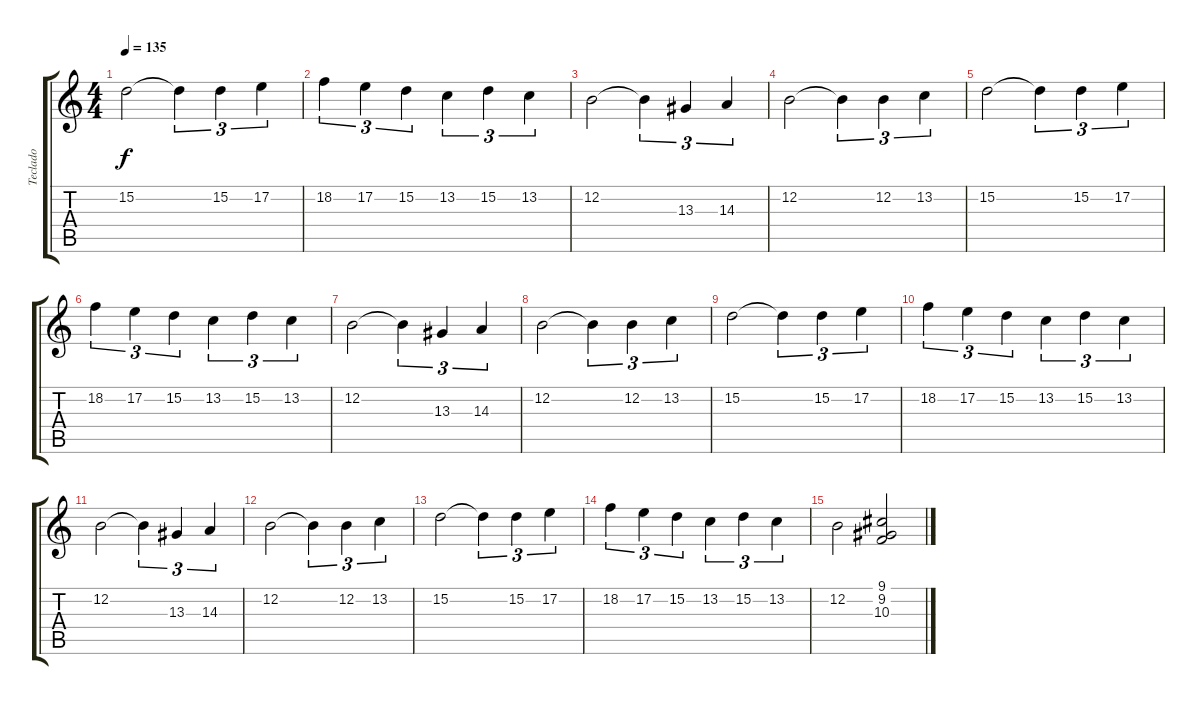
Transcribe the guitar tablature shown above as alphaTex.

\track ("Teclado" "Teclado") {instrument fx7echoes}
\staff {score tabs}
\tuning (E4 B3 G3 D3 A2 E2) {hide}
\ts (4 4)
\tempo 135
\clef g2
\ks c
15.2.2{dy f} 15.2{t}.4{tu (3 2)} 15.2.4{tu (3 2)} 17.2.4{tu (3 2)} |
18.2.4{tu (3 2)} 17.2.4{tu (3 2)} 15.2.4{tu (3 2)} 13.2.4{tu (3 2)} 15.2.4{tu (3 2)} 13.2.4{tu (3 2)} |
12.2.2 12.2{t}.4{tu (3 2)} 13.3.4{tu (3 2)} 14.3.4{tu (3 2)} |
12.2.2{instrument drawbarorgan} 12.2{t}.4{tu (3 2)} 12.2.4{tu (3 2)} 13.2.4{tu (3 2)} |
15.2.2 15.2{t}.4{tu (3 2)} 15.2.4{tu (3 2)} 17.2.4{tu (3 2)} |
18.2.4{tu (3 2)} 17.2.4{tu (3 2)} 15.2.4{tu (3 2)} 13.2.4{tu (3 2)} 15.2.4{tu (3 2)} 13.2.4{tu (3 2)} |
12.2.2 12.2{t}.4{tu (3 2)} 13.3.4{tu (3 2)} 14.3.4{tu (3 2)} |
12.2.2{instrument drawbarorgan} 12.2{t}.4{tu (3 2)} 12.2.4{tu (3 2)} 13.2.4{tu (3 2)} |
15.2.2 15.2{t}.4{tu (3 2)} 15.2.4{tu (3 2)} 17.2.4{tu (3 2)} |
18.2.4{tu (3 2)} 17.2.4{tu (3 2)} 15.2.4{tu (3 2)} 13.2.4{tu (3 2)} 15.2.4{tu (3 2)} 13.2.4{tu (3 2)} |
12.2.2 12.2{t}.4{tu (3 2)} 13.3.4{tu (3 2)} 14.3.4{tu (3 2)} |
12.2.2{instrument drawbarorgan} 12.2{t}.4{tu (3 2)} 12.2.4{tu (3 2)} 13.2.4{tu (3 2)} |
15.2.2 15.2{t}.4{tu (3 2)} 15.2.4{tu (3 2)} 17.2.4{tu (3 2)} |
18.2.4{tu (3 2)} 17.2.4{tu (3 2)} 15.2.4{tu (3 2)} 13.2.4{tu (3 2)} 15.2.4{tu (3 2)} 13.2.4{tu (3 2)} |
12.2.2 (9.1 9.2 10.3).2
